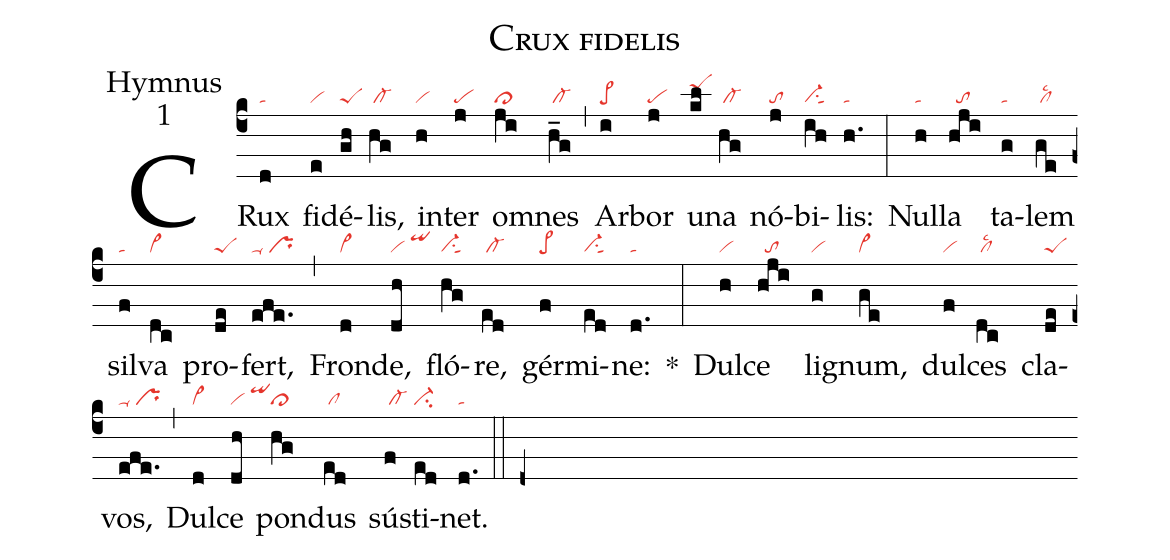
name:Crux fidelis;
office-part:Hymnus;
mode:1;
nabc-lines:1;
%%
(c4) CRux(d|ta) fi(e|vi)dé(gh|peS)lis,(hg|/cl-) in(h|vi)ter(j|pe) o(ji|cl>)mnes(h_g|/cl-) (,)
Ar(i|pe>)bor(j|pe) u(kl|peShk)na(hg|/cl-) nó(j|to)bi(ih|vi-su1sut1)lis:(h.|ta) (:)
Nul(h|ta)la(hji|//to) ta(g|ta)lem(ge|/cllsc2) sil(f|ta)va(dc|cl~) pro(de|peS)fert,(efe.|ta-/pr) (,)
Fron(d|vi>)de,(dh|vi/qihj) fló(hg|vi-su1sut1)re,(ed|/cl-) gér(f|pe>)mi(ed|vi-su1sut1)ne:(d.|ta) *(:)
Dul(h|vi)ce(hji|//to) li(g|vi)gnum,(ge|vi>) dul(f|vi)ces(dc|/cllsc2) cla(de|peS)vos,(efe.|ta-/pr) (,)
Dul(d|vi>)ce(dh|vi/qihj) pon(hg|cl>)dus(ed|/cl) sú(f|/cl-)sti(ed|ci-)net.(d.|ta) (::d+)
